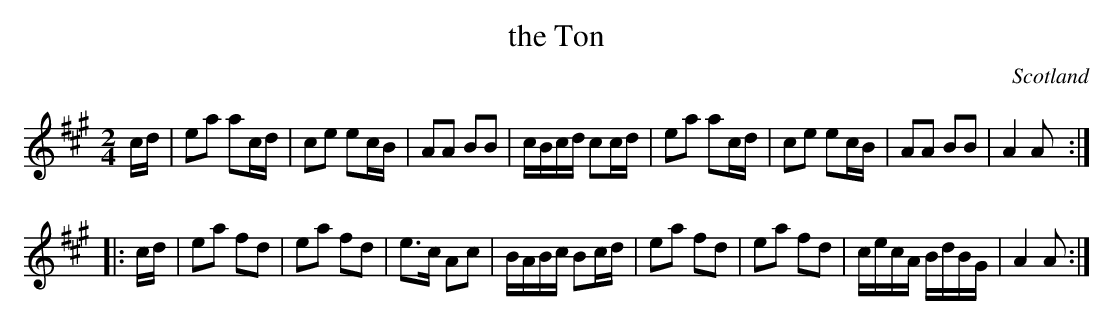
X:1
T:the Ton
O:Scotland
M:2/4
K:A
cd|\
e2a2 a2cd|c2e2 e2cB|A2A2 B2B2|cBcd c2cd|\
e2a2 a2cd|c2e2 e2cB|A2A2 B2B2|A4 A2:|
|:cd|\
e2a2 f2d2|e2a2 f2d2|e3c A2c2|BABc B2cd|\
e2a2 f2d2|e2a2 f2d2|cecA BdBG| A4 A2:|
